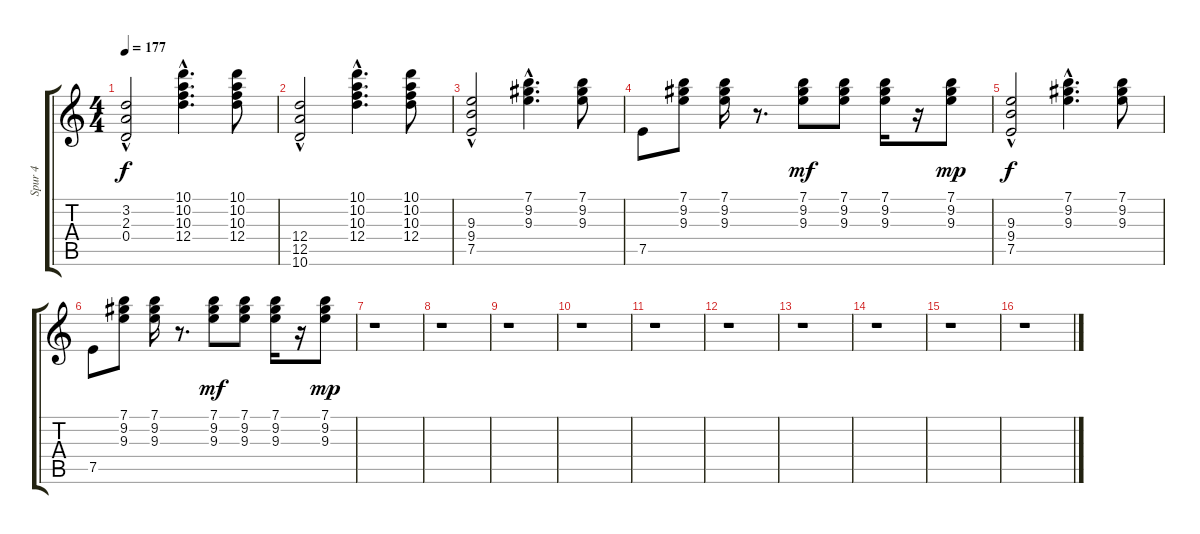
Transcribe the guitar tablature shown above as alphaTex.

\track ("Spur 4" "Spur 4") {instrument electricguitarclean}
\staff {score tabs}
\tuning (E4 B3 G3 D3 A2 E2) {hide}
\ts (4 4)
\tempo 177
\clef g2
\ks c
(3.2 2.3{hac} 0.4{hac}).2{dy f} (10.1{hac} 10.2{hac} 10.3{hac} 12.4).4{d} (10.1 10.2 10.3 12.4).8 |
(12.4 12.5{hac} 10.6{hac}).2 (10.1{hac} 10.2{hac} 10.3{hac} 12.4).4{d} (10.1 10.2 10.3 12.4).8 |
(9.3 9.4{hac} 7.5{hac}).2 (7.1{hac} 9.2{hac} 9.3).4{d} (7.1 9.2 9.3).8 |
7.5.8 (7.1 9.2 9.3).8 (7.1 9.2 9.3).16 r.8{d} (7.1 9.2 9.3).8{dy mf} (7.1 9.2 9.3).8 (7.1 9.2 9.3).16 r.16 (7.1 9.2 9.3).8{dy mp} |
(9.3 9.4{hac} 7.5{hac}).2{dy f} (7.1{hac} 9.2{hac} 9.3).4{d} (7.1 9.2 9.3).8 |
7.5.8 (7.1 9.2 9.3).8 (7.1 9.2 9.3).16 r.8{d} (7.1 9.2 9.3).8{dy mf} (7.1 9.2 9.3).8 (7.1 9.2 9.3).16 r.16 (7.1 9.2 9.3).8{dy mp} |
r.1 |
r.1 |
r.1 |
r.1 |
r.1 |
r.1 |
r.1 |
r.1 |
r.1 |
r.1
